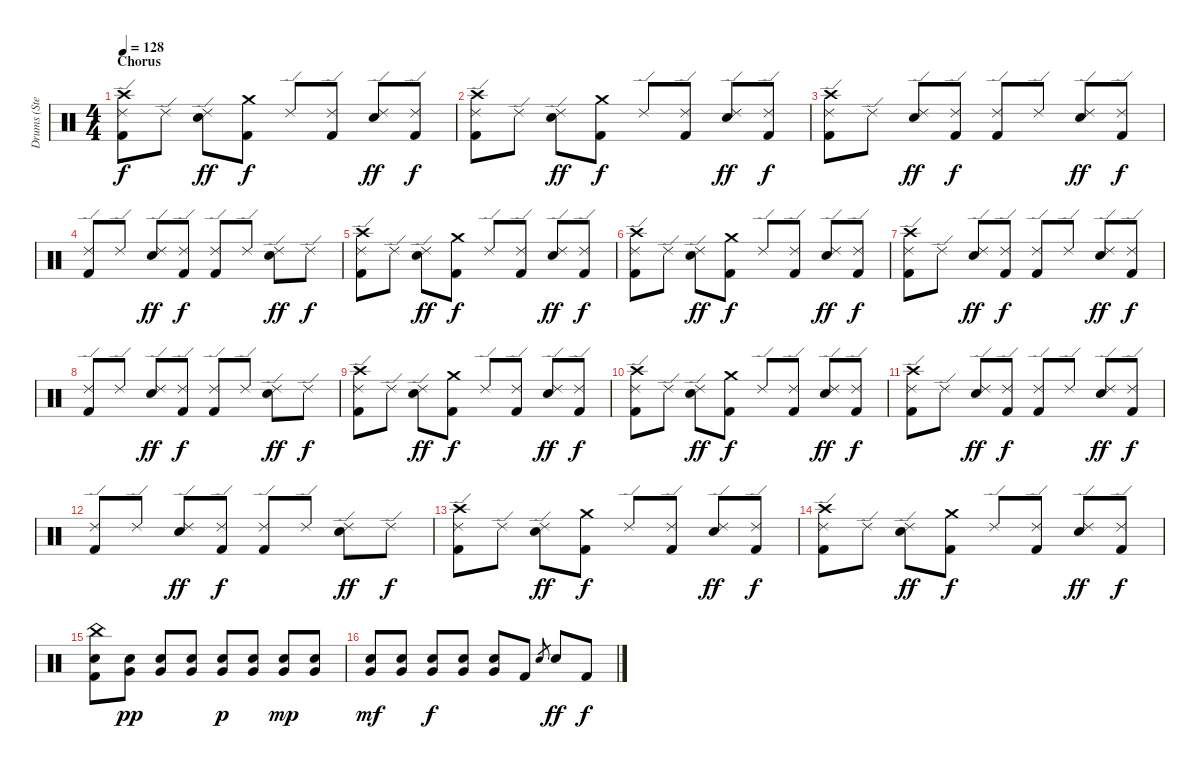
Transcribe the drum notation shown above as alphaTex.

\track ("Drums (Steven)" "Drums (Ste") {instrument percussion}
\staff {score}
\articulation defaults
\ts (4 4)
\section ("" "Chorus")
\tempo 128
\clef neutral
\ks c
("Crash high (hit)" "Ride (edge) 2" "Kick (hit) 2").8{dy f} "Ride (edge) 2".8 ("Ride (edge) 2" "Snare (hit) 2").8{dy ff} ("Crash medium (hit)" "Kick (hit) 2").8{dy f} "Ride (edge) 2".8 ("Ride (edge) 2" "Kick (hit) 2").8 ("Ride (edge) 2" "Snare (hit) 2").8{dy ff} ("Ride (edge) 2" "Kick (hit) 2").8{dy f} |
("Crash high (hit)" "Ride (edge) 2" "Kick (hit) 2").8 "Ride (edge) 2".8 ("Ride (edge) 2" "Snare (hit) 2").8{dy ff} ("Crash medium (hit)" "Kick (hit) 2").8{dy f} "Ride (edge) 2".8 ("Ride (edge) 2" "Kick (hit) 2").8 ("Ride (edge) 2" "Snare (hit) 2").8{dy ff} ("Ride (edge) 2" "Kick (hit) 2").8{dy f} |
("Crash high (hit)" "Ride (edge) 2" "Kick (hit) 2").8 "Ride (edge) 2".8 ("Ride (edge) 2" "Snare (hit) 2").8{dy ff} ("Ride (edge) 2" "Kick (hit) 2").8{dy f} ("Ride (edge) 2" "Kick (hit) 2").8 "Ride (edge) 2".8 ("Ride (edge) 2" "Snare (hit) 2").8{dy ff} ("Ride (edge) 2" "Kick (hit) 2").8{dy f} |
("Ride (edge) 2" "Kick (hit) 2").8 "Ride (edge) 2".8 ("Ride (edge) 2" "Snare (hit) 2").8{dy ff} ("Ride (edge) 2" "Kick (hit) 2").8{dy f} ("Ride (edge) 2" "Kick (hit) 2").8 "Ride (edge) 2".8 ("Ride (edge) 2" "Snare (hit) 2").8{dy ff} "Ride (edge) 2".8{dy f} |
("Crash high (hit)" "Ride (edge) 2" "Kick (hit) 2").8 "Ride (edge) 2".8 ("Ride (edge) 2" "Snare (hit) 2").8{dy ff} ("Crash medium (hit)" "Kick (hit) 2").8{dy f} "Ride (edge) 2".8 ("Ride (edge) 2" "Kick (hit) 2").8 ("Ride (edge) 2" "Snare (hit) 2").8{dy ff} ("Ride (edge) 2" "Kick (hit) 2").8{dy f} |
("Crash high (hit)" "Ride (edge) 2" "Kick (hit) 2").8 "Ride (edge) 2".8 ("Ride (edge) 2" "Snare (hit) 2").8{dy ff} ("Crash medium (hit)" "Kick (hit) 2").8{dy f} "Ride (edge) 2".8 ("Ride (edge) 2" "Kick (hit) 2").8 ("Ride (edge) 2" "Snare (hit) 2").8{dy ff} ("Ride (edge) 2" "Kick (hit) 2").8{dy f} |
("Crash high (hit)" "Ride (edge) 2" "Kick (hit) 2").8 "Ride (edge) 2".8 ("Ride (edge) 2" "Snare (hit) 2").8{dy ff} ("Ride (edge) 2" "Kick (hit) 2").8{dy f} ("Ride (edge) 2" "Kick (hit) 2").8 "Ride (edge) 2".8 ("Ride (edge) 2" "Snare (hit) 2").8{dy ff} ("Ride (edge) 2" "Kick (hit) 2").8{dy f} |
("Ride (edge) 2" "Kick (hit) 2").8 "Ride (edge) 2".8 ("Ride (edge) 2" "Snare (hit) 2").8{dy ff} ("Ride (edge) 2" "Kick (hit) 2").8{dy f} ("Ride (edge) 2" "Kick (hit) 2").8 "Ride (edge) 2".8 ("Ride (edge) 2" "Snare (hit) 2").8{dy ff} "Ride (edge) 2".8{dy f} |
("Crash high (hit)" "Ride (edge) 2" "Kick (hit) 2").8 "Ride (edge) 2".8 ("Ride (edge) 2" "Snare (hit) 2").8{dy ff} ("Crash medium (hit)" "Kick (hit) 2").8{dy f} "Ride (edge) 2".8 ("Ride (edge) 2" "Kick (hit) 2").8 ("Ride (edge) 2" "Snare (hit) 2").8{dy ff} ("Ride (edge) 2" "Kick (hit) 2").8{dy f} |
("Crash high (hit)" "Ride (edge) 2" "Kick (hit) 2").8 "Ride (edge) 2".8 ("Ride (edge) 2" "Snare (hit) 2").8{dy ff} ("Crash medium (hit)" "Kick (hit) 2").8{dy f} "Ride (edge) 2".8 ("Ride (edge) 2" "Kick (hit) 2").8 ("Ride (edge) 2" "Snare (hit) 2").8{dy ff} ("Ride (edge) 2" "Kick (hit) 2").8{dy f} |
("Crash high (hit)" "Ride (edge) 2" "Kick (hit) 2").8 "Ride (edge) 2".8 ("Ride (edge) 2" "Snare (hit) 2").8{dy ff} ("Ride (edge) 2" "Kick (hit) 2").8{dy f} ("Ride (edge) 2" "Kick (hit) 2").8 "Ride (edge) 2".8 ("Ride (edge) 2" "Snare (hit) 2").8{dy ff} ("Ride (edge) 2" "Kick (hit) 2").8{dy f} |
("Ride (edge) 2" "Kick (hit) 2").8 "Ride (edge) 2".8 ("Ride (edge) 2" "Snare (hit) 2").8{dy ff} ("Ride (edge) 2" "Kick (hit) 2").8{dy f} ("Ride (edge) 2" "Kick (hit) 2").8 "Ride (edge) 2".8 ("Ride (edge) 2" "Snare (hit) 2").8{dy ff} "Ride (edge) 2".8{dy f} |
("Crash high (hit)" "Ride (edge) 2" "Kick (hit) 2").8 "Ride (edge) 2".8 ("Ride (edge) 2" "Snare (hit) 2").8{dy ff} ("Crash medium (hit)" "Kick (hit) 2").8{dy f} "Ride (edge) 2".8 ("Ride (edge) 2" "Kick (hit) 2").8 ("Ride (edge) 2" "Snare (hit) 2").8{dy ff} ("Ride (edge) 2" "Kick (hit) 2").8{dy f} |
("Crash high (hit)" "Ride (edge) 2" "Kick (hit) 2").8 "Ride (edge) 2".8 ("Ride (edge) 2" "Snare (hit) 2").8{dy ff} ("Crash medium (hit)" "Kick (hit) 2").8{dy f} "Ride (edge) 2".8 ("Ride (edge) 2" "Kick (hit) 2").8 ("Ride (edge) 2" "Snare (hit) 2").8{dy ff} ("Ride (edge) 2" "Kick (hit) 2").8{dy f} |
("China (hit)" "Snare (hit) 2" "Kick (hit) 2").8 ("Very Low Tom (hit)" "Snare (hit) 2").8{dy pp} ("Very Low Tom (hit)" "Snare (hit) 2").8 ("Very Low Tom (hit)" "Snare (hit) 2").8 ("Very Low Tom (hit)" "Snare (hit) 2").8{dy p} ("Very Low Tom (hit)" "Snare (hit) 2").8 ("Very Low Tom (hit)" "Snare (hit) 2").8{dy mp} ("Very Low Tom (hit)" "Snare (hit) 2").8 |
("Very Low Tom (hit)" "Snare (hit) 2").8{dy mf} ("Very Low Tom (hit)" "Snare (hit) 2").8 ("Very Low Tom (hit)" "Snare (hit) 2").8{dy f} ("Very Low Tom (hit)" "Snare (hit) 2").8 ("Very Low Tom (hit)" "Snare (hit) 2").8 "Kick (hit) 2".8 "Snare (hit) 2".8{gr} "Snare (hit) 2".8{dy ff} "Kick (hit) 2".8{dy f}
